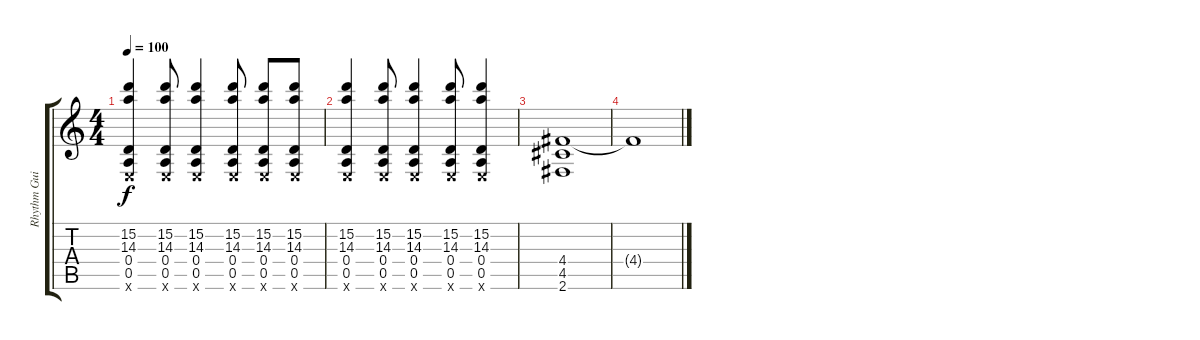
\track ("Rhythm Guitar (John Frusciante)" "Rhythm Gui") {instrument overdrivenguitar}
\staff {score tabs}
\tuning (E4 B3 G3 D3 A2 E2) {hide}
\ts (4 4)
\tempo 100
\clef g2
\ks c
(15.2 14.3 0.4 0.5 0.6{x}).4{dy f} (15.2 14.3 0.4 0.5 0.6{x}).8 (15.2 14.3 0.4 0.5 0.6{x}).4 (15.2 14.3 0.4 0.5 0.6{x}).8 (15.2 14.3 0.4 0.5 0.6{x}).8 (15.2 14.3 0.4 0.5 0.6{x}).8 |
(15.2 14.3 0.4 0.5 0.6{x}).4 (15.2 14.3 0.4 0.5 0.6{x}).8 (15.2 14.3 0.4 0.5 0.6{x}).4 (15.2 14.3 0.4 0.5 0.6{x}).8 (15.2 14.3 0.4 0.5 0.6{x}).4 |
(4.4 4.5 2.6).1 |
4.4{t}.1
